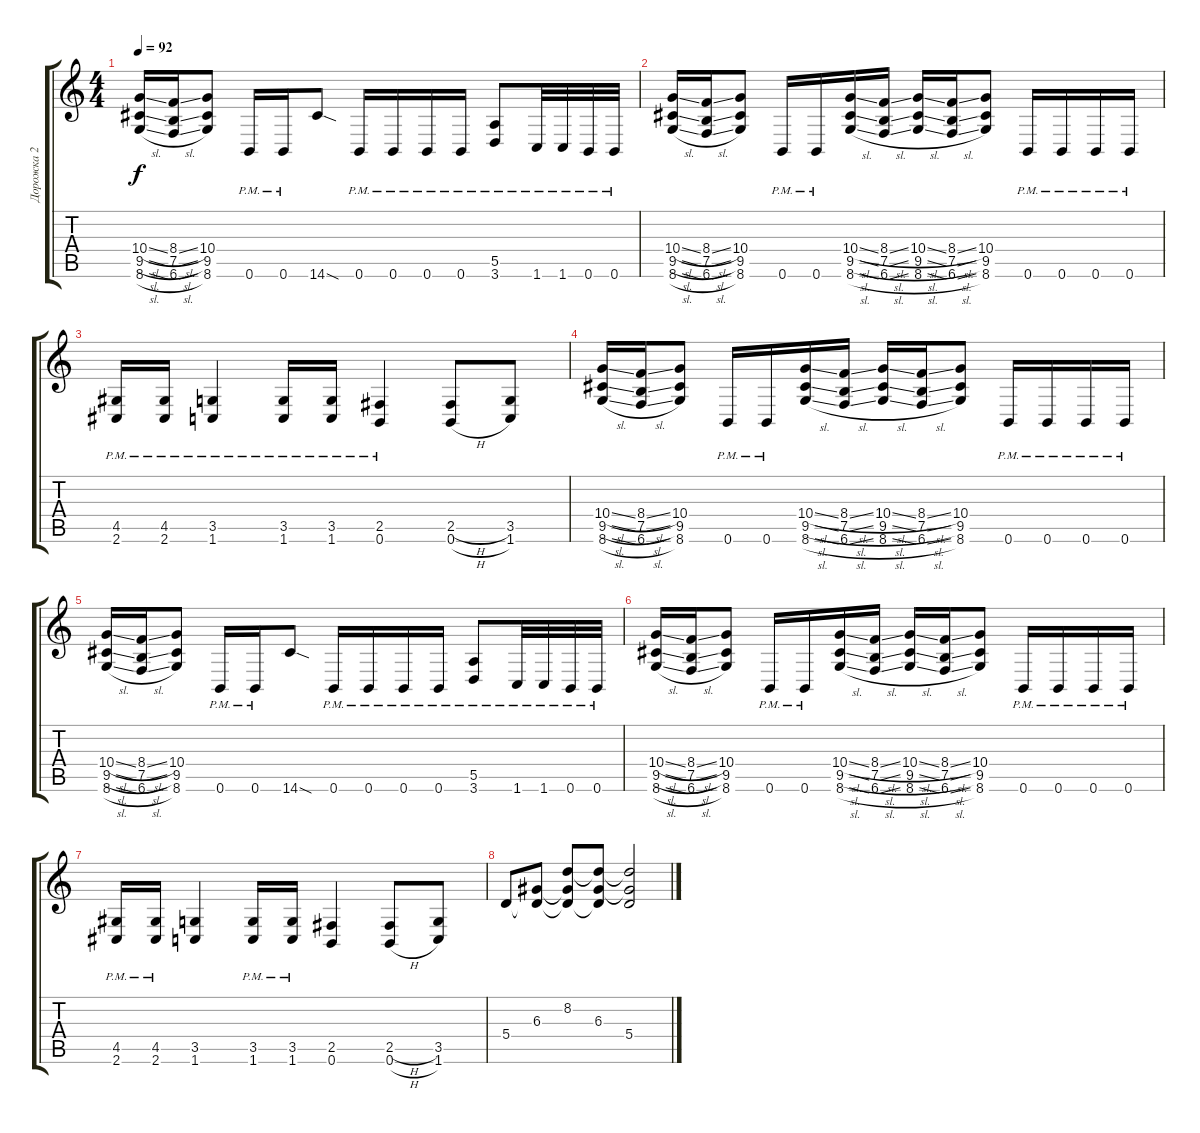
\track ("Дорожка 2" "Дорожка 2") {instrument distortionguitar}
\staff {score tabs}
\tuning (B3 Gb3 D3 A2 E2 B1) {hide}
\ts (4 4)
\tempo 92
\clef g2
\ks c
(10.4{sl} 9.5{sl} 8.6{sl}).16{dy f} (8.4{sl} 7.5{sl} 6.6{sl}).16 (10.4 9.5 8.6).8 0.6{pm}.16 0.6{pm}.16 14.6{sod}.8 0.6{pm}.16 0.6{pm}.16 0.6{pm}.16 0.6{pm}.16 (5.5{pm} 3.6).8 1.6{pm}.32 1.6{pm}.32 0.6{pm}.32 0.6{pm}.32 |
(10.4{sl} 9.5{sl} 8.6{sl}).16 (8.4{sl} 7.5{sl} 6.6{sl}).16 (10.4 9.5 8.6).8 0.6{pm}.16 0.6{pm}.16 (10.4{sl} 9.5{sl} 8.6{sl}).16 (8.4{sl} 7.5{sl} 6.6{sl}).16 (10.4{sl} 9.5{sl} 8.6{sl}).16 (8.4{sl} 7.5{sl} 6.6{sl}).16 (10.4 9.5 8.6).8 0.6{pm}.16 0.6{pm}.16 0.6{pm}.16 0.6{pm}.16 |
(4.5{pm} 2.6).16 (4.5{pm} 2.6).16 (3.5{pm} 1.6).4 (3.5{pm} 1.6).16 (3.5{pm} 1.6).16 (2.5{pm} 0.6).4 (2.5{h} 0.6{h}).8 (3.5 1.6).8 |
(10.4{sl} 9.5{sl} 8.6{sl}).16 (8.4{sl} 7.5{sl} 6.6{sl}).16 (10.4 9.5 8.6).8 0.6{pm}.16 0.6{pm}.16 (10.4{sl} 9.5{sl} 8.6{sl}).16 (8.4{sl} 7.5{sl} 6.6{sl}).16 (10.4{sl} 9.5{sl} 8.6{sl}).16 (8.4{sl} 7.5{sl} 6.6{sl}).16 (10.4 9.5 8.6).8 0.6{pm}.16 0.6{pm}.16 0.6{pm}.16 0.6{pm}.16 |
(10.4{sl} 9.5{sl} 8.6{sl}).16 (8.4{sl} 7.5{sl} 6.6{sl}).16 (10.4 9.5 8.6).8 0.6{pm}.16 0.6{pm}.16 14.6{sod}.8 0.6{pm}.16 0.6{pm}.16 0.6{pm}.16 0.6{pm}.16 (5.5{pm} 3.6).8 1.6{pm}.32 1.6{pm}.32 0.6{pm}.32 0.6{pm}.32 |
(10.4{sl} 9.5{sl} 8.6{sl}).16 (8.4{sl} 7.5{sl} 6.6{sl}).16 (10.4 9.5 8.6).8 0.6{pm}.16 0.6{pm}.16 (10.4{sl} 9.5{sl} 8.6{sl}).16 (8.4{sl} 7.5{sl} 6.6{sl}).16 (10.4{sl} 9.5{sl} 8.6{sl}).16 (8.4{sl} 7.5{sl} 6.6{sl}).16 (10.4 9.5 8.6).8 0.6{pm}.16 0.6{pm}.16 0.6{pm}.16 0.6{pm}.16 |
(4.5{pm} 2.6).16 (4.5{pm} 2.6).16 (3.5 1.6).4 (3.5{pm} 1.6).16 (3.5{pm} 1.6).16 (2.5 0.6).4 (2.5{h} 0.6{h}).8 (3.5 1.6).8 |
5.4.8 (6.3 5.4{t}).8 (8.2 6.3{t} 5.4{t}).8 (8.2{t} 6.3 5.4{t}).8 (8.2{t} 6.3{t} 5.4).2
